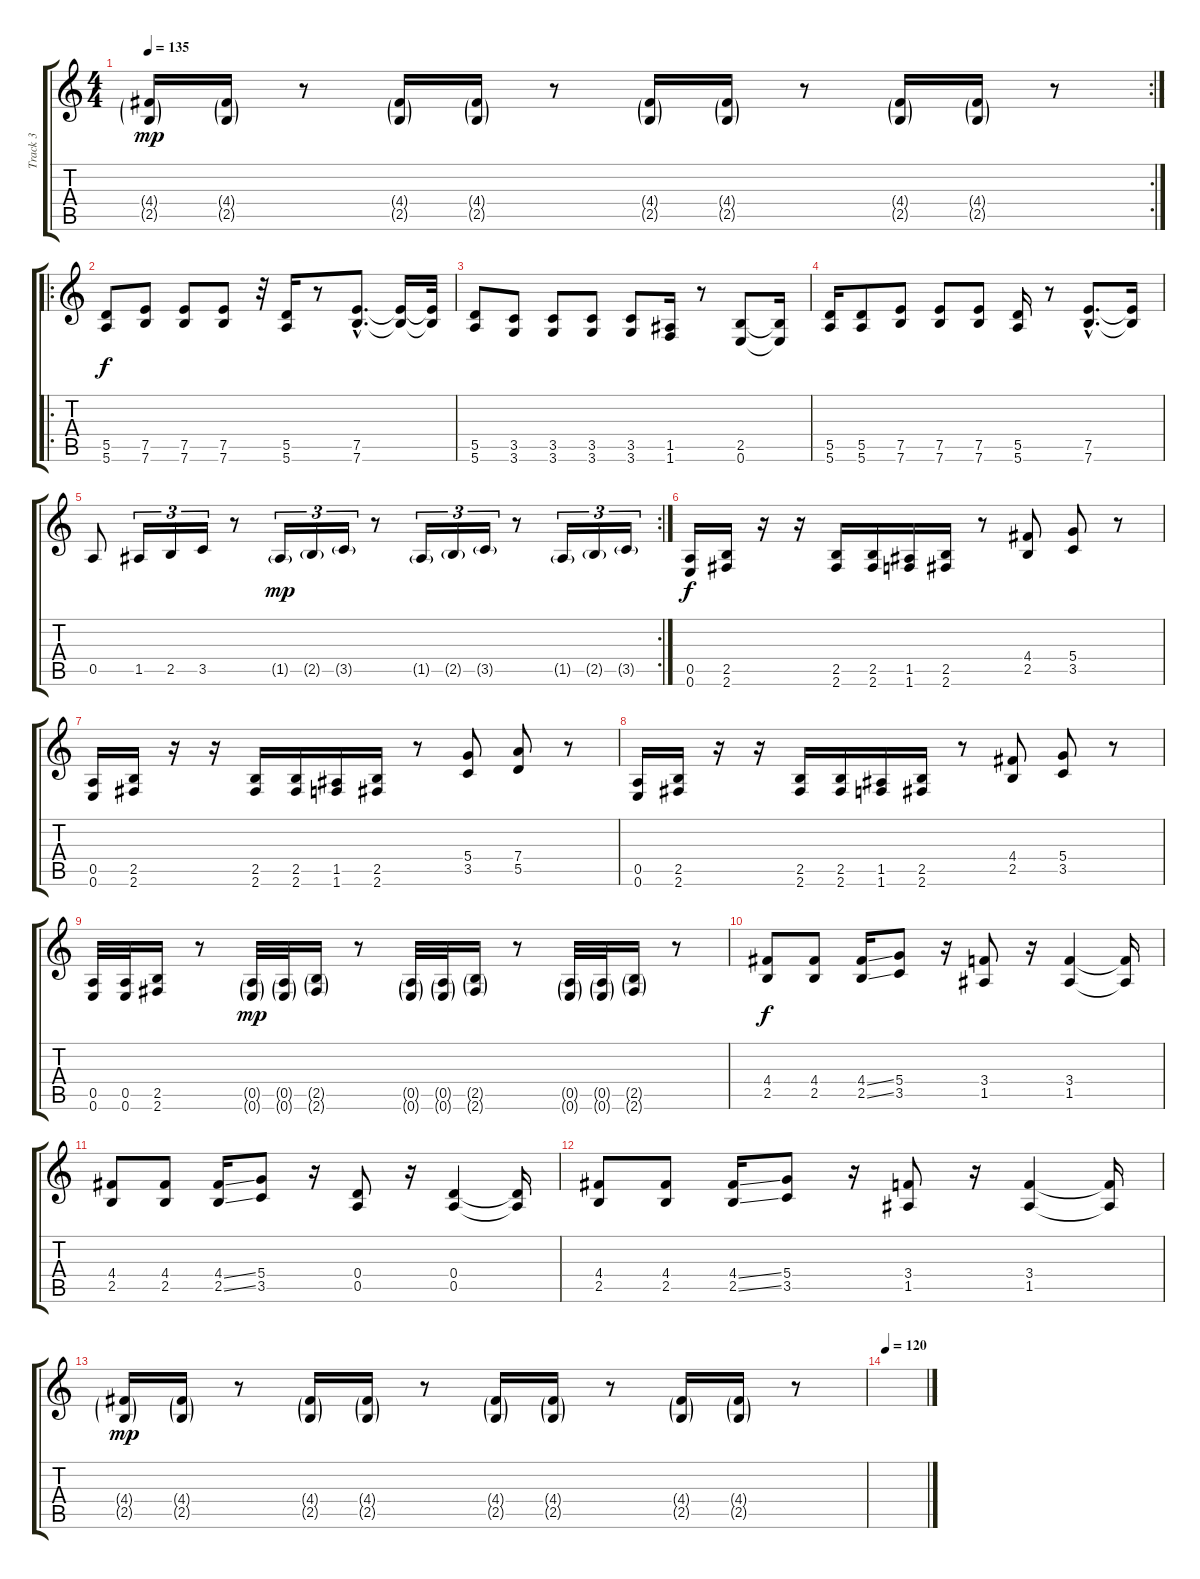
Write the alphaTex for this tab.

\track ("Track 3" "Track 3") {instrument distortionguitar}
\staff {score tabs}
\tuning (E4 B3 G3 D3 A2 E2) {hide}
\rc 2
\ts (4 4)
\tempo 135
\clef g2
\ks c
(4.4{g} 2.5{g}).16{dy mp} (4.4{g} 2.5{g}).16 r.8 (4.4{g} 2.5{g}).16 (4.4{g} 2.5{g}).16 r.8 (4.4{g} 2.5{g}).16 (4.4{g} 2.5{g}).16 r.8 (4.4{g} 2.5{g}).16 (4.4{g} 2.5{g}).16 r.8 |
\ro
(5.5 5.6).8{dy f} (7.5 7.6).8 (7.5 7.6).8 (7.5 7.6).8 r.32 (5.5 5.6).16 r.8 (7.5{hac} 7.6{hac}).8{d} (7.5{t} 7.6{t}).16 (7.5{t} 7.6{t}).32 |
(5.5 5.6).8 (3.5 3.6).8 (3.5 3.6).8 (3.5 3.6).8 (3.5 3.6).8 (1.5 1.6).16 r.8 (2.5 0.6).8 (2.5{t} 0.6{t}).16 |
(5.5 5.6).16 (5.5 5.6).8 (7.5 7.6).8 (7.5 7.6).8 (7.5 7.6).8 (5.5 5.6).16 r.8 (7.5{hac} 7.6{hac}).8{d} (7.5{t} 7.6{t}).16 |
\rc 2
0.5.8 1.5.16{tu (3 2)} 2.5.16{tu (3 2)} 3.5.16{tu (3 2)} r.8 1.5{g}.16{tu (3 2) dy mp} 2.5{g}.16{tu (3 2)} 3.5{g}.16{tu (3 2)} r.8 1.5{g}.16{tu (3 2)} 2.5{g}.16{tu (3 2)} 3.5{g}.16{tu (3 2)} r.8 1.5{g}.16{tu (3 2)} 2.5{g}.16{tu (3 2)} 3.5{g}.16{tu (3 2)} |
(0.5 0.6).16{dy f} (2.5 2.6).16 r.16 r.16 (2.5 2.6).16 (2.5 2.6).16 (1.5 1.6).16 (2.5 2.6).16 r.8 (4.4 2.5).8 (5.4 3.5).8 r.8 |
(0.5 0.6).16 (2.5 2.6).16 r.16 r.16 (2.5 2.6).16 (2.5 2.6).16 (1.5 1.6).16 (2.5 2.6).16 r.8 (5.4 3.5).8 (7.4 5.5).8 r.8 |
(0.5 0.6).16 (2.5 2.6).16 r.16 r.16 (2.5 2.6).16 (2.5 2.6).16 (1.5 1.6).16 (2.5 2.6).16 r.8 (4.4 2.5).8 (5.4 3.5).8 r.8 |
(0.5 0.6).32 (0.5 0.6).32 (2.5 2.6).16 r.8 (0.5{g} 0.6{g}).32{dy mp} (0.5{g} 0.6{g}).32 (2.5{g} 2.6{g}).16 r.8 (0.5{g} 0.6{g}).32 (0.5{g} 0.6{g}).32 (2.5{g} 2.6{g}).16 r.8 (0.5{g} 0.6{g}).32 (0.5{g} 0.6{g}).32 (2.5{g} 2.6{g}).16 r.8 |
(4.4 2.5).8{dy f} (4.4 2.5).8 (4.4{ss} 2.5{ss}).16 (5.4 3.5).8 r.16 (3.4 1.5).8 r.16 (3.4 1.5).4 (3.4{t} 1.5{t}).16 |
(4.4 2.5).8 (4.4 2.5).8 (4.4{ss} 2.5{ss}).16 (5.4 3.5).8 r.16 (0.4 0.5).8 r.16 (0.4 0.5).4 (0.4{t} 0.5{t}).16 |
(4.4 2.5).8 (4.4 2.5).8 (4.4{ss} 2.5{ss}).16 (5.4 3.5).8 r.16 (3.4 1.5).8 r.16 (3.4 1.5).4 (3.4{t} 1.5{t}).16 |
(4.4{g} 2.5{g}).16{dy mp} (4.4{g} 2.5{g}).16 r.8 (4.4{g} 2.5{g}).16 (4.4{g} 2.5{g}).16 r.8 (4.4{g} 2.5{g}).16 (4.4{g} 2.5{g}).16 r.8 (4.4{g} 2.5{g}).16 (4.4{g} 2.5{g}).16 r.8 |
\tempo 120
